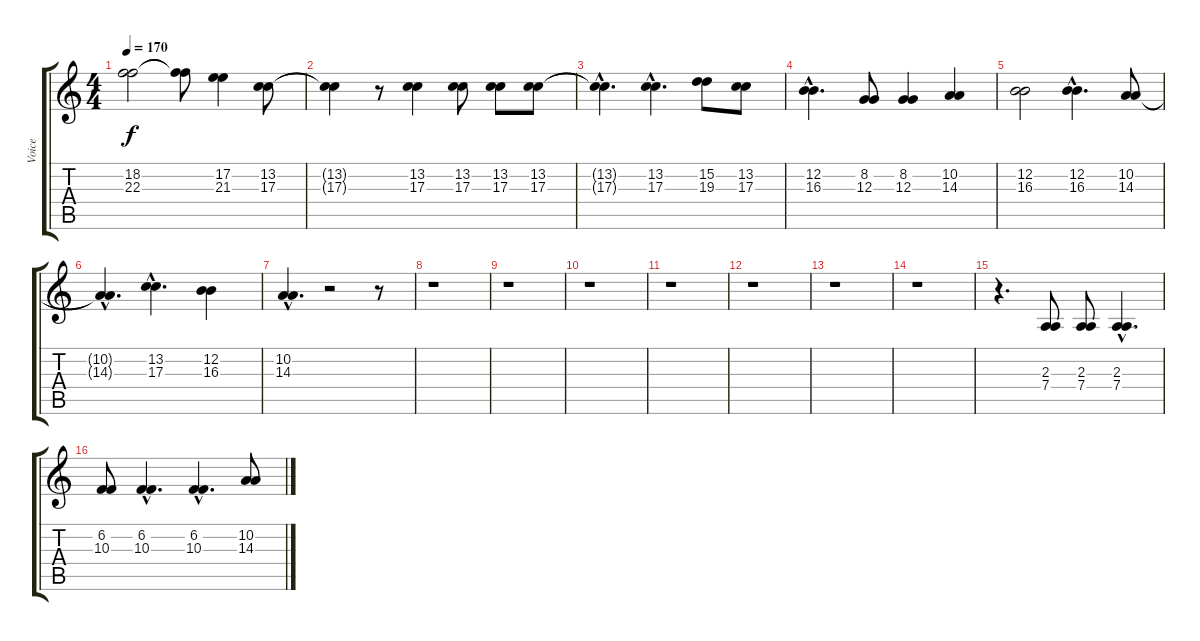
\track ("Voice" "Voice") {instrument sopranosax}
\staff {score tabs}
\tuning (E4 B3 G3 D3 A2 E2) {hide}
\ts (4 4)
\tempo 170
\clef g2
\ks c
(18.2{t} 22.3{t}).2{dy f} (18.2{t} 22.3{t}).8 (17.2 21.3).4 (13.2 17.3).8 |
(13.2{t} 17.3{t}).4 r.8 (13.2 17.3).4 (13.2 17.3).8 (13.2 17.3).8 (13.2 17.3).8 |
(13.2{hac t} 17.3{hac t}).4{d} (13.2{hac} 17.3{hac}).4{d} (15.2 19.3).8 (13.2 17.3).8 |
(12.2{hac} 16.3{hac}).4{d} (8.2 12.3).8 (8.2 12.3).4 (10.2 14.3).4 |
(12.2 16.3).2 (12.2{hac} 16.3{hac}).4{d} (10.2 14.3).8 |
(10.2{hac t} 14.3{hac t}).4{d} (13.2{hac} 17.3{hac}).4{d} (12.2 16.3).4 |
(10.2{hac} 14.3{hac}).4{d} r.2 r.8 |
r.1 |
r.1 |
r.1 |
r.1 |
r.1 |
r.1 |
r.1 |
r.4{d} (2.3 7.4).8 (2.3 7.4).8 (2.3{hac} 7.4{hac}).4{d} |
(6.2 10.3).8 (6.2{hac} 10.3{hac}).4{d} (6.2{hac} 10.3{hac}).4{d} (10.2 14.3).8
